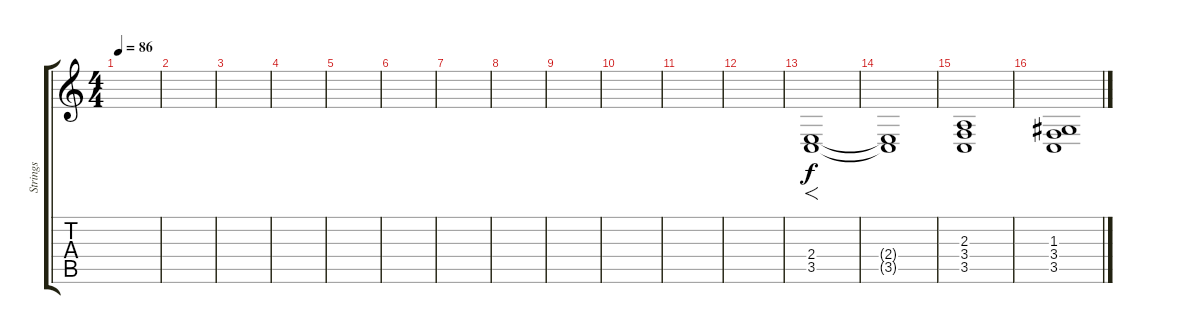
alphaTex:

\track ("Strings" "Strings") {instrument stringensemble1}
\staff {score tabs}
\tuning (E4 B3 G3 D3 A2 E2) {hide}
\ts (4 4)
\tempo 86
\clef g2
\ks c
|
|
|
|
|
|
|
|
|
|
|
|
(2.4 3.5).1{f} |
(2.4{t} 3.5{t}).1 |
(2.3 3.4 3.5).1 |
(1.3 3.4 3.5).1
